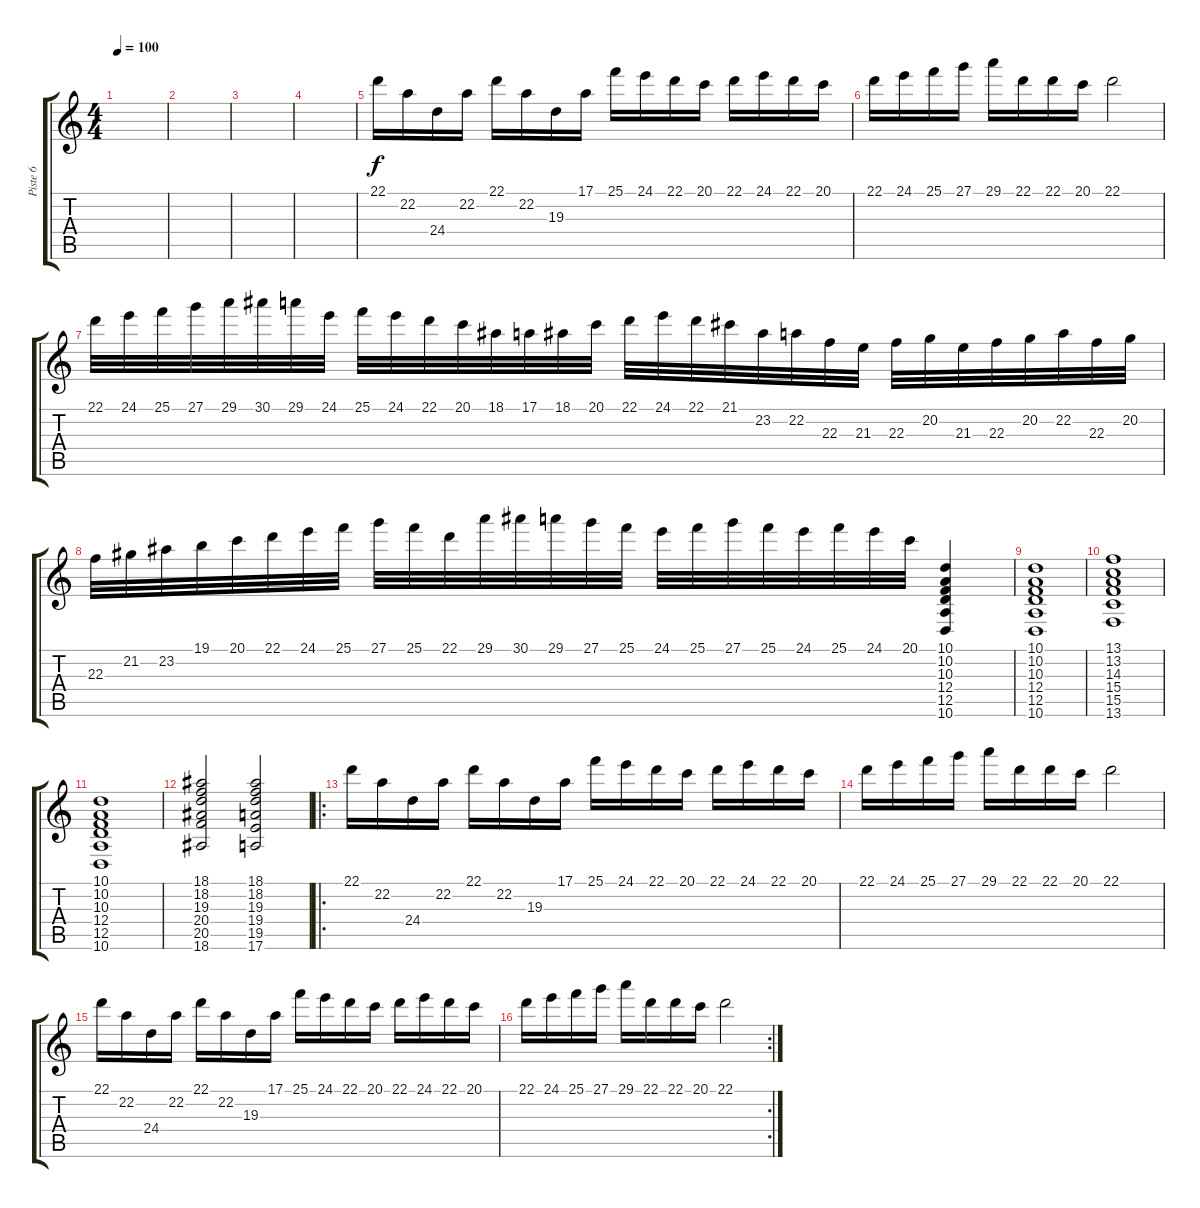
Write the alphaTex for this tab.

\track ("Piste 6" "Piste 6") {instrument harpsichord}
\staff {score tabs}
\tuning (E4 B3 G3 D3 A2 E2) {hide}
\ts (4 4)
\tempo 100
\clef g2
\ks c
|
|
|
|
22.1.16 22.2.16 24.4.16 22.2.16 22.1.16 22.2.16 19.3.16 17.1.16 25.1.16 24.1.16 22.1.16 20.1.16 22.1.16 24.1.16 22.1.16 20.1.16 |
22.1.16 24.1.16 25.1.16 27.1.16 29.1.16 22.1.16 22.1.16 20.1.16 22.1.2 |
22.1.32 24.1.32 25.1.32 27.1.32 29.1.32 30.1.32 29.1.32 24.1.32 25.1.32 24.1.32 22.1.32 20.1.32 18.1.32 17.1.32 18.1.32 20.1.32 22.1.32 24.1.32 22.1.32 21.1.32 23.2.32 22.2.32 22.3.32 21.3.32 22.3.32 20.2.32 21.3.32 22.3.32 20.2.32 22.2.32 22.3.32 20.2.32 |
22.3.32 21.2.32 23.2.32 19.1.32 20.1.32 22.1.32 24.1.32 25.1.32 27.1.32 25.1.32 22.1.32 29.1.32 30.1.32 29.1.32 27.1.32 25.1.32 24.1.32 25.1.32 27.1.32 25.1.32 24.1.32 25.1.32 24.1.32 20.1.32 (10.1 10.2 10.3 12.4 12.5 10.6).4 |
(10.1 10.2 10.3 12.4 12.5 10.6).1 |
(13.1 13.2 14.3 15.4 15.5 13.6).1 |
(10.1 10.2 10.3 12.4 12.5 10.6).1 |
(18.1 18.2 19.3 20.4 20.5 18.6).2 (18.1 18.2 19.3 19.4 19.5 17.6).2 |
\ro
22.1.16 22.2.16 24.4.16 22.2.16 22.1.16 22.2.16 19.3.16 17.1.16 25.1.16 24.1.16 22.1.16 20.1.16 22.1.16 24.1.16 22.1.16 20.1.16 |
22.1.16 24.1.16 25.1.16 27.1.16 29.1.16 22.1.16 22.1.16 20.1.16 22.1.2 |
22.1.16 22.2.16 24.4.16 22.2.16 22.1.16 22.2.16 19.3.16 17.1.16 25.1.16 24.1.16 22.1.16 20.1.16 22.1.16 24.1.16 22.1.16 20.1.16 |
\rc 2
22.1.16 24.1.16 25.1.16 27.1.16 29.1.16 22.1.16 22.1.16 20.1.16 22.1.2
